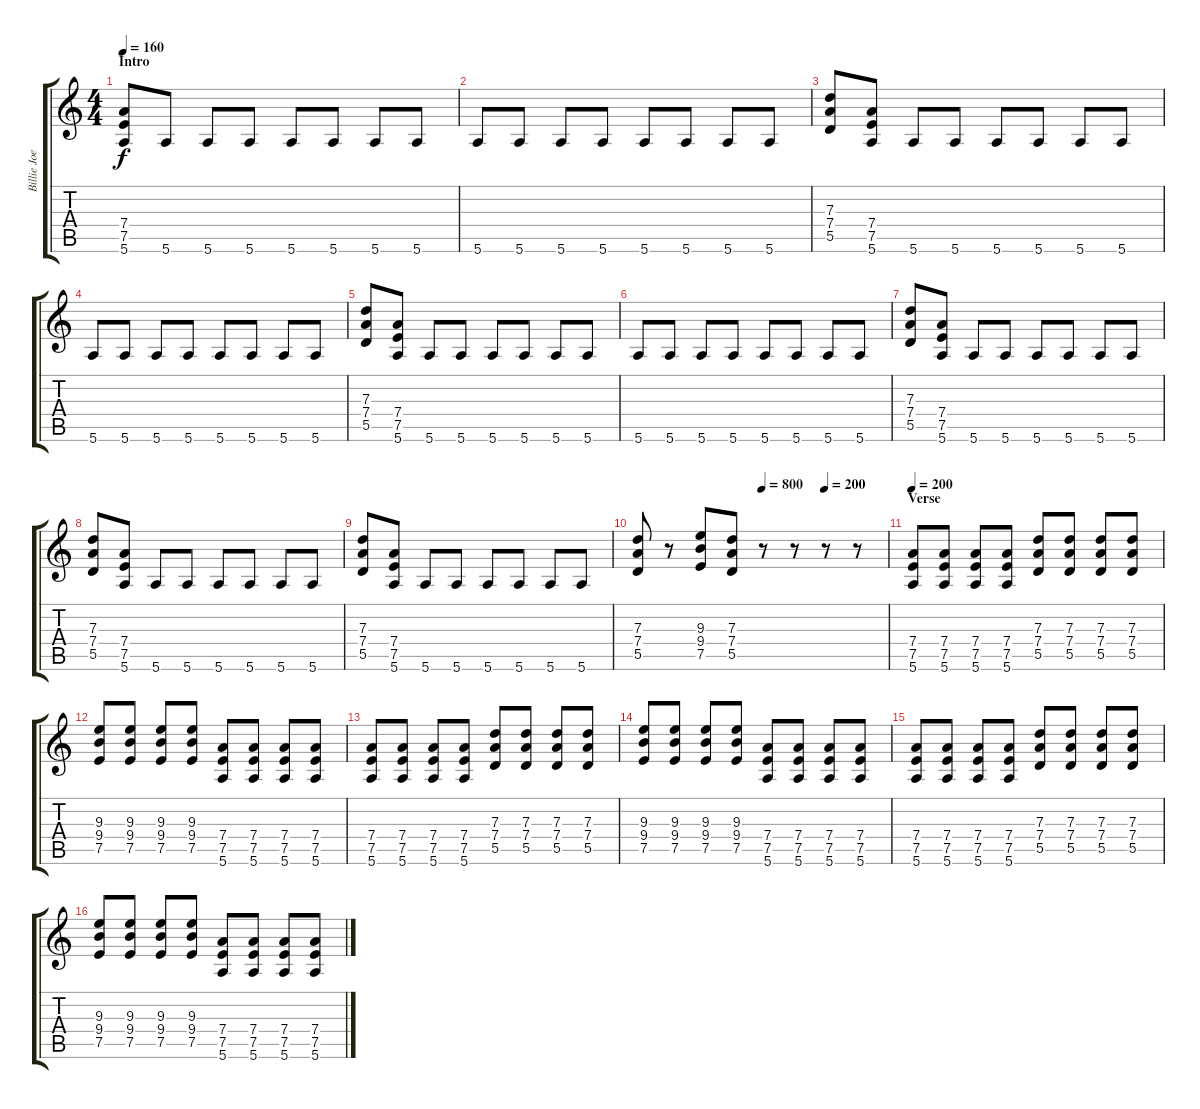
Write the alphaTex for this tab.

\track ("Billie Joe (Guitar)" "Billie Joe") {instrument distortionguitar}
\staff {score tabs}
\tuning (E4 B3 G3 D3 A2 E2) {hide}
\ts (4 4)
\section ("" "Intro")
\tempo 160
\clef g2
\ks c
(7.4 7.5 5.6).8{dy f instrument distortionguitar} 5.6.8 5.6.8 5.6.8 5.6.8 5.6.8 5.6.8 5.6.8 |
5.6.8 5.6.8 5.6.8 5.6.8 5.6.8 5.6.8 5.6.8 5.6.8 |
(7.3 7.4 5.5).8 (7.4 7.5 5.6).8 5.6.8 5.6.8 5.6.8 5.6.8 5.6.8 5.6.8 |
5.6.8 5.6.8 5.6.8 5.6.8 5.6.8 5.6.8 5.6.8 5.6.8 |
(7.3 7.4 5.5).8 (7.4 7.5 5.6).8 5.6.8 5.6.8 5.6.8 5.6.8 5.6.8 5.6.8 |
5.6.8 5.6.8 5.6.8 5.6.8 5.6.8 5.6.8 5.6.8 5.6.8 |
(7.3 7.4 5.5).8 (7.4 7.5 5.6).8 5.6.8 5.6.8 5.6.8 5.6.8 5.6.8 5.6.8 |
(7.3 7.4 5.5).8 (7.4 7.5 5.6).8 5.6.8 5.6.8 5.6.8 5.6.8 5.6.8 5.6.8 |
(7.3 7.4 5.5).8 (7.4 7.5 5.6).8 5.6.8 5.6.8 5.6.8 5.6.8 5.6.8 5.6.8 |
\tempo (800 0.5)
\tempo (200 0.75)
(7.3 7.4 5.5).8 r.8 (9.3 9.4 7.5).8 (7.3 7.4 5.5).8 r.8 r.8 r.8 r.8 |
\section ("" "Verse")
\tempo 200
(7.4 7.5 5.6).8 (7.4 7.5 5.6).8 (7.4 7.5 5.6).8 (7.4 7.5 5.6).8 (7.3 7.4 5.5).8 (7.3 7.4 5.5).8 (7.3 7.4 5.5).8 (7.3 7.4 5.5).8 |
(9.3 9.4 7.5).8 (9.3 9.4 7.5).8 (9.3 9.4 7.5).8 (9.3 9.4 7.5).8 (7.4 7.5 5.6).8 (7.4 7.5 5.6).8 (7.4 7.5 5.6).8 (7.4 7.5 5.6).8 |
(7.4 7.5 5.6).8 (7.4 7.5 5.6).8 (7.4 7.5 5.6).8 (7.4 7.5 5.6).8 (7.3 7.4 5.5).8 (7.3 7.4 5.5).8 (7.3 7.4 5.5).8 (7.3 7.4 5.5).8 |
(9.3 9.4 7.5).8 (9.3 9.4 7.5).8 (9.3 9.4 7.5).8 (9.3 9.4 7.5).8 (7.4 7.5 5.6).8 (7.4 7.5 5.6).8 (7.4 7.5 5.6).8 (7.4 7.5 5.6).8 |
(7.4 7.5 5.6).8 (7.4 7.5 5.6).8 (7.4 7.5 5.6).8 (7.4 7.5 5.6).8 (7.3 7.4 5.5).8 (7.3 7.4 5.5).8 (7.3 7.4 5.5).8 (7.3 7.4 5.5).8 |
(9.3 9.4 7.5).8 (9.3 9.4 7.5).8 (9.3 9.4 7.5).8 (9.3 9.4 7.5).8 (7.4 7.5 5.6).8 (7.4 7.5 5.6).8 (7.4 7.5 5.6).8 (7.4 7.5 5.6).8
